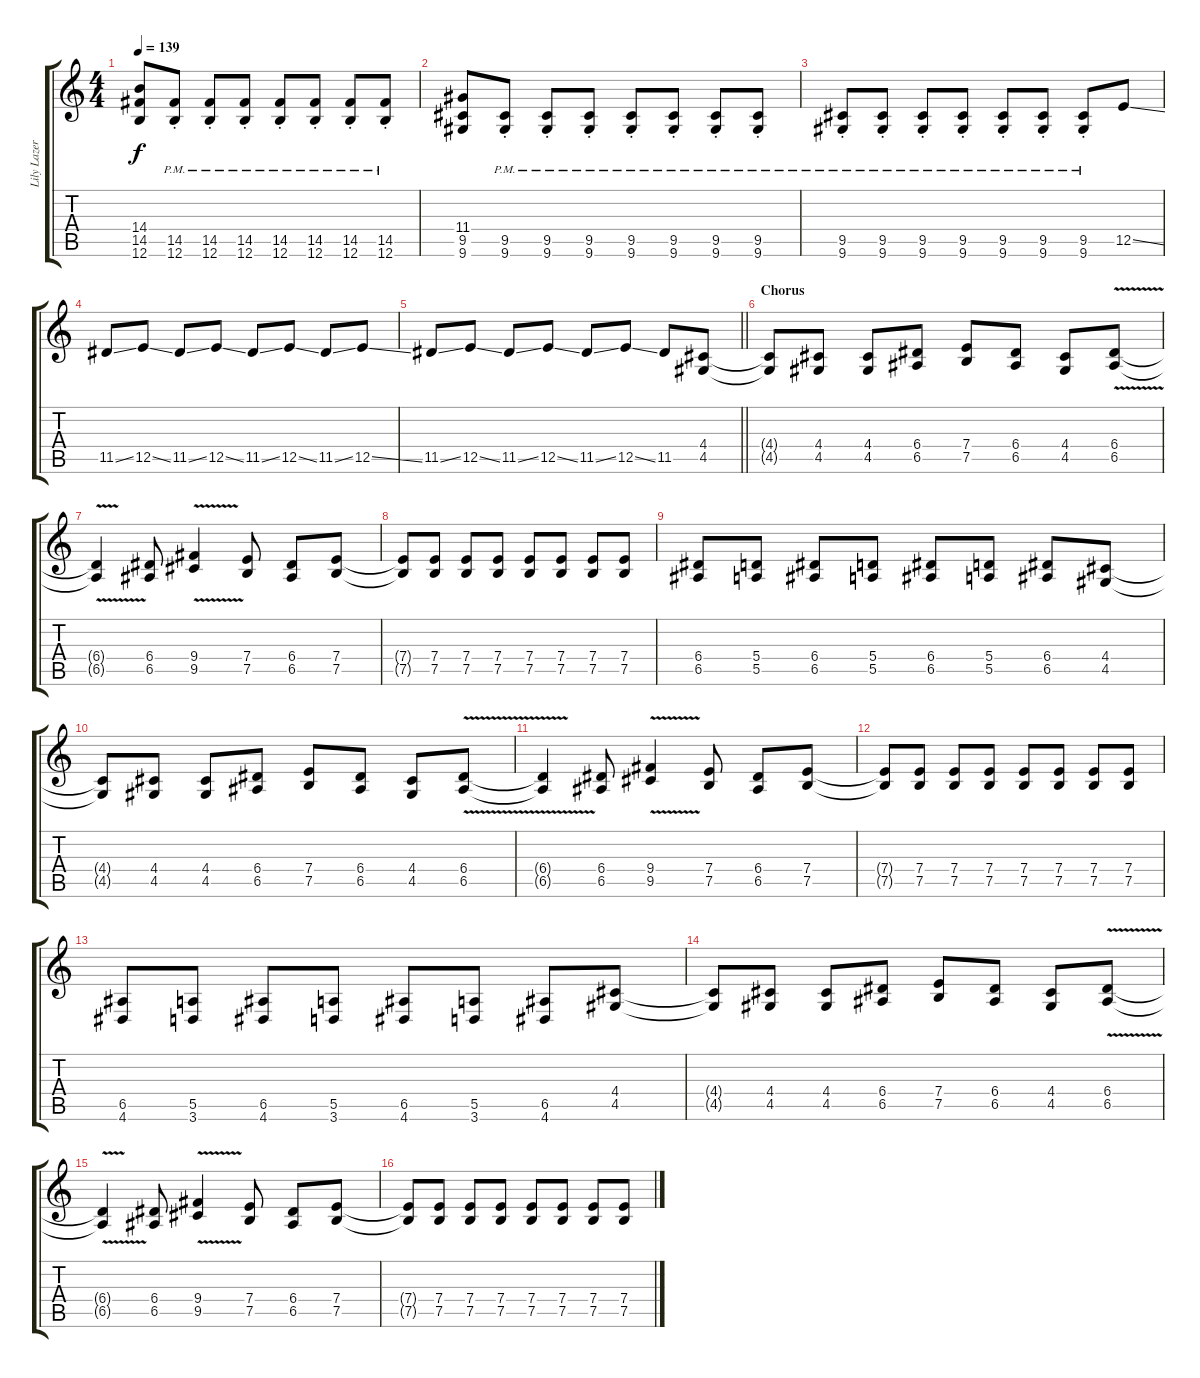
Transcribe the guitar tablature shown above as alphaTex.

\track ("Lily Lazer (Guitar)" "Lily Lazer") {instrument distortionguitar}
\staff {score tabs}
\tuning (B3 Gb3 D3 A2 E2 B1) {hide}
\ts (4 4)
\tempo 139
\clef g2
\ks c
(14.4 14.5 12.6).8{dy f} (14.5{pm st} 12.6{pm st}).8 (14.5{pm st} 12.6{pm st}).8 (14.5{pm st} 12.6{pm st}).8 (14.5{pm st} 12.6{pm st}).8 (14.5{pm st} 12.6{pm st}).8 (14.5{pm st} 12.6{pm st}).8 (14.5{pm st} 12.6{pm st}).8 |
(11.4 9.5 9.6).8 (9.5{pm st} 9.6{pm st}).8 (9.5{pm st} 9.6{pm st}).8 (9.5{pm st} 9.6{pm st}).8 (9.5{pm st} 9.6{pm st}).8 (9.5{pm st} 9.6{pm st}).8 (9.5{pm st} 9.6{pm st}).8 (9.5{pm st} 9.6{pm st}).8 |
(9.5{pm st} 9.6{pm st}).8 (9.5{pm st} 9.6{pm st}).8 (9.5{pm st} 9.6{pm st}).8 (9.5{pm st} 9.6{pm st}).8 (9.5{pm st} 9.6{pm st}).8 (9.5{pm st} 9.6{pm st}).8 (9.5{pm st} 9.6{pm st}).8 12.5{ss}.8 |
11.5{ss}.8 12.5{ss}.8 11.5{ss}.8 12.5{ss}.8 11.5{ss}.8 12.5{ss}.8 11.5{ss}.8 12.5{ss}.8 |
\barLineRight lightlight
11.5{ss}.8 12.5{ss}.8 11.5{ss}.8 12.5{ss}.8 11.5{ss}.8 12.5{ss}.8 11.5.8 (4.4 4.5).8 |
\section ("" "Chorus")
(4.4{t} 4.5{t}).8 (4.4 4.5).8 (4.4 4.5).8 (6.4 6.5).8 (7.4 7.5).8 (6.4 6.5).8 (4.4 4.5).8 (6.4{v} 6.5{v}).8 |
(6.4{t} 6.5{t}).4 (6.4 6.5).8 (9.4{v} 9.5{v}).4 (7.4 7.5).8 (6.4 6.5).8 (7.4 7.5).8 |
(7.4{t} 7.5{t}).8 (7.4 7.5).8 (7.4 7.5).8 (7.4 7.5).8 (7.4 7.5).8 (7.4 7.5).8 (7.4 7.5).8 (7.4 7.5).8 |
(6.4 6.5).8 (5.4 5.5).8 (6.4 6.5).8 (5.4 5.5).8 (6.4 6.5).8 (5.4 5.5).8 (6.4 6.5).8 (4.4 4.5).8 |
(4.4{t} 4.5{t}).8 (4.4 4.5).8 (4.4 4.5).8 (6.4 6.5).8 (7.4 7.5).8 (6.4 6.5).8 (4.4 4.5).8 (6.4{v} 6.5{v}).8 |
(6.4{t} 6.5{t}).4 (6.4 6.5).8 (9.4{v} 9.5{v}).4 (7.4 7.5).8 (6.4 6.5).8 (7.4 7.5).8 |
(7.4{t} 7.5{t}).8 (7.4 7.5).8 (7.4 7.5).8 (7.4 7.5).8 (7.4 7.5).8 (7.4 7.5).8 (7.4 7.5).8 (7.4 7.5).8 |
(6.5 4.6).8 (5.5 3.6).8 (6.5 4.6).8 (5.5 3.6).8 (6.5 4.6).8 (5.5 3.6).8 (6.5 4.6).8 (4.4 4.5).8 |
(4.4{t} 4.5{t}).8 (4.4 4.5).8 (4.4 4.5).8 (6.4 6.5).8 (7.4 7.5).8 (6.4 6.5).8 (4.4 4.5).8 (6.4{v} 6.5{v}).8 |
(6.4{t} 6.5{t}).4 (6.4 6.5).8 (9.4{v} 9.5{v}).4 (7.4 7.5).8 (6.4 6.5).8 (7.4 7.5).8 |
(7.4{t} 7.5{t}).8 (7.4 7.5).8 (7.4 7.5).8 (7.4 7.5).8 (7.4 7.5).8 (7.4 7.5).8 (7.4 7.5).8 (7.4 7.5).8
